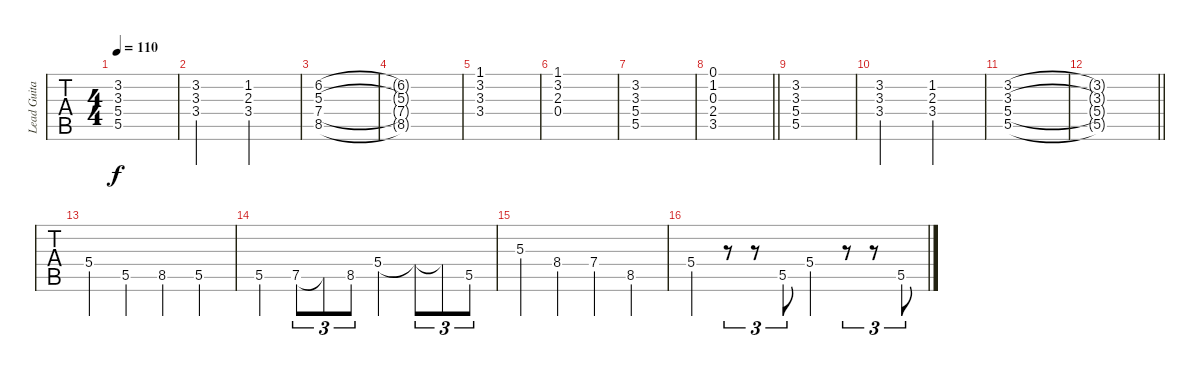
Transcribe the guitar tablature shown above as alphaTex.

\track ("Lead Guitar" "Lead Guita") {instrument acousticguitarsteel}
\staff {tabs}
\tuning (E4 B3 G3 D3 A2 E2) {hide}
\ts (4 4)
\tempo 110
\clef g2
\ks f
(3.2 3.3 5.4 5.5).1{dy f} |
(3.2 3.3 3.4).2 (1.2 2.3 3.4).2 |
(6.2 5.3 7.4 8.5).1 |
(6.2{t} 5.3{t} 7.4{t} 8.5{t}).1 |
(1.1 3.2 3.3 3.4).1 |
(1.1 3.2 2.3 0.4).1 |
(3.2 3.3 5.4 5.5).1 |
\barLineRight lightlight
(0.1 1.2 0.3 2.4 3.5).1 |
\section ("" "")
(3.2 3.3 5.4 5.5).1 |
(3.2 3.3 3.4).2 (1.2 2.3 3.4).2 |
(3.2 3.3 5.4 5.5).1 |
\barLineRight lightlight
(3.2{t} 3.3{t} 5.4{t} 5.5{t}).1 |
\section ("" "")
5.4.4 5.5.4 8.5.4 5.5.4 |
5.5.4 7.5.8{tu (3 2)} 7.5{t}.8{tu (3 2)} 8.5.8{tu (3 2)} 5.4.4 5.4{t}.8{tu (3 2)} 5.4{t}.8{tu (3 2)} 5.5.8{tu (3 2)} |
5.3.4 8.4.4 7.4.4 8.5.4 |
5.4.4 r.8{tu (3 2)} r.8{tu (3 2)} 5.5.8{tu (3 2)} 5.4.4 r.8{tu (3 2)} r.8{tu (3 2)} 5.5.8{tu (3 2)}
